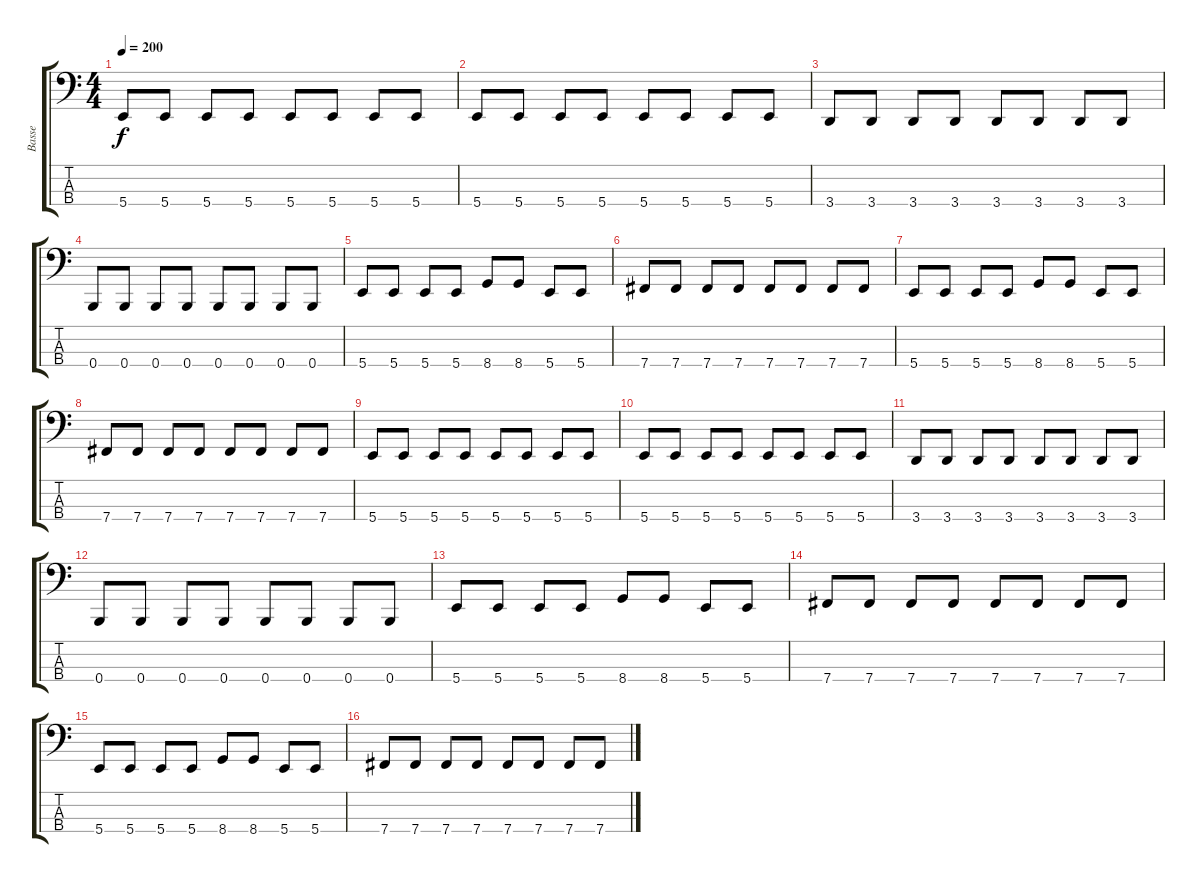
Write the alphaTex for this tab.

\track ("Basse" "Basse") {instrument electricbassfinger}
\staff {score tabs}
\tuning (D2 A1 E1 B0) {hide}
\ts (4 4)
\section ("" "")
\tempo 200
\clef f4
\ks c
5.4.8{dy f} 5.4.8 5.4.8 5.4.8 5.4.8 5.4.8 5.4.8 5.4.8 |
5.4.8 5.4.8 5.4.8 5.4.8 5.4.8 5.4.8 5.4.8 5.4.8 |
3.4.8 3.4.8 3.4.8 3.4.8 3.4.8 3.4.8 3.4.8 3.4.8 |
0.4.8 0.4.8 0.4.8 0.4.8 0.4.8 0.4.8 0.4.8 0.4.8 |
5.4.8 5.4.8 5.4.8 5.4.8 8.4.8 8.4.8 5.4.8 5.4.8 |
7.4.8 7.4.8 7.4.8 7.4.8 7.4.8 7.4.8 7.4.8 7.4.8 |
5.4.8 5.4.8 5.4.8 5.4.8 8.4.8 8.4.8 5.4.8 5.4.8 |
7.4.8 7.4.8 7.4.8 7.4.8 7.4.8 7.4.8 7.4.8 7.4.8 |
\section ("" "")
5.4.8 5.4.8 5.4.8 5.4.8 5.4.8 5.4.8 5.4.8 5.4.8 |
5.4.8 5.4.8 5.4.8 5.4.8 5.4.8 5.4.8 5.4.8 5.4.8 |
3.4.8 3.4.8 3.4.8 3.4.8 3.4.8 3.4.8 3.4.8 3.4.8 |
0.4.8 0.4.8 0.4.8 0.4.8 0.4.8 0.4.8 0.4.8 0.4.8 |
5.4.8 5.4.8 5.4.8 5.4.8 8.4.8 8.4.8 5.4.8 5.4.8 |
7.4.8 7.4.8 7.4.8 7.4.8 7.4.8 7.4.8 7.4.8 7.4.8 |
5.4.8 5.4.8 5.4.8 5.4.8 8.4.8 8.4.8 5.4.8 5.4.8 |
7.4.8 7.4.8 7.4.8 7.4.8 7.4.8 7.4.8 7.4.8 7.4.8
